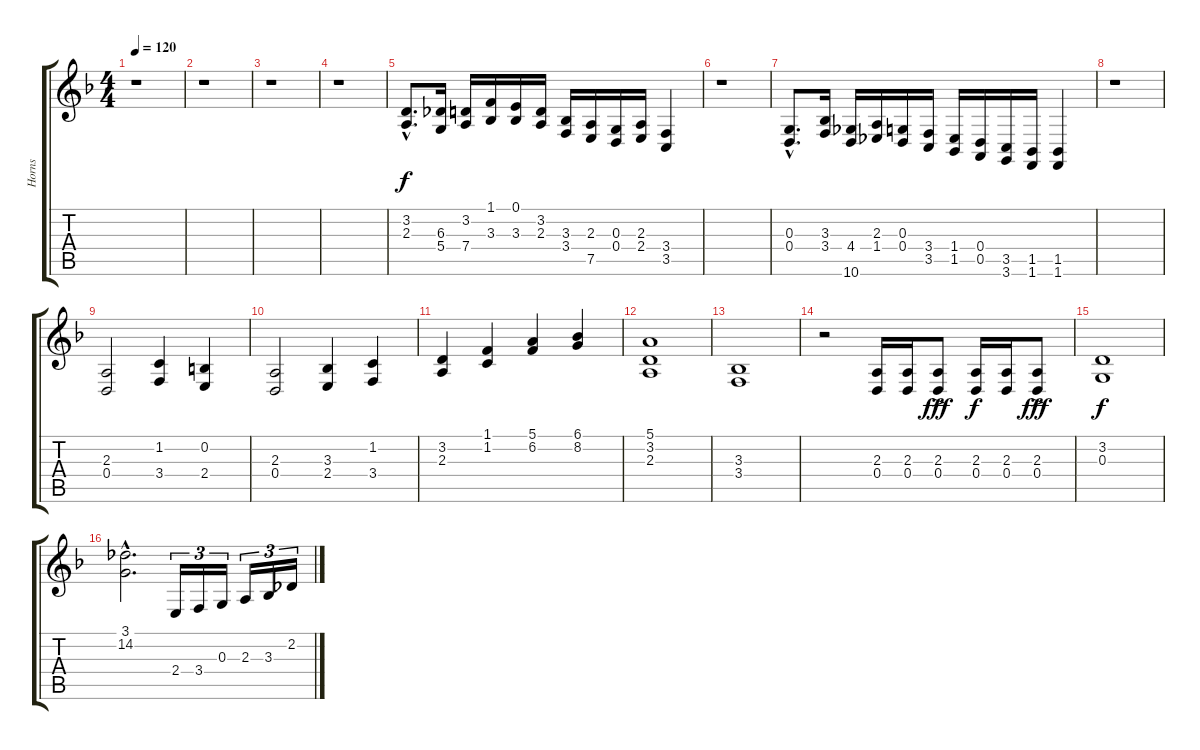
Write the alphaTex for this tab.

\track ("Horns" "Horns") {instrument frenchhorn}
\staff {score tabs}
\tuning (E4 B3 G3 D3 A2 E2) {hide}
\ts (4 4)
\tempo 120
\clef g2
\ks dminor
r.1{dy f} |
r.1 |
r.1 |
r.1 |
(3.2{hac} 2.3{hac}).8{d} (6.3 5.4).16 (3.2 7.4).16 (1.1 3.3).16 (0.1 3.3).16 (3.2 2.3).16 (3.3 3.4).16 (2.3 7.5).16 (0.3 0.4).16 (2.3 2.4).16 (3.4 3.5).4 |
r.1 |
(0.3{hac} 0.4{hac}).8{d} (3.3 3.4).16 (4.4 10.6).16 (2.3 1.4).16 (0.3 0.4).16 (3.4 3.5).16 (1.4 1.5).16 (0.4 0.5).16 (3.5 3.6).16 (1.5 1.6).16 (1.5 1.6).4 |
r.1 |
(2.3 0.4).2 (1.2 3.4).4 (0.2 2.4).4 |
(2.3 0.4).2 (3.3 2.4).4 (1.2 3.4).4 |
(3.2 2.3).4 (1.1 1.2).4 (5.1 6.2).4 (6.1 8.2).4 |
(5.1 3.2 2.3).1 |
(3.3 3.4).1 |
r.2 (2.3 0.4).16 (2.3 0.4).16 (2.3{ac} 0.4{ac}).8{dy fff} (2.3 0.4).16{dy f} (2.3 0.4).16 (2.3 0.4{ac}).8{dy fff} |
(3.2 0.3).1{dy f} |
(3.1{hac} 14.2{hac}).2{d} 2.4.16{tu (3 2)} 3.4.16{tu (3 2)} 0.3.16{tu (3 2)} 2.3.16{tu (3 2)} 3.3.16{tu (3 2)} 2.2.16{tu (3 2)}
